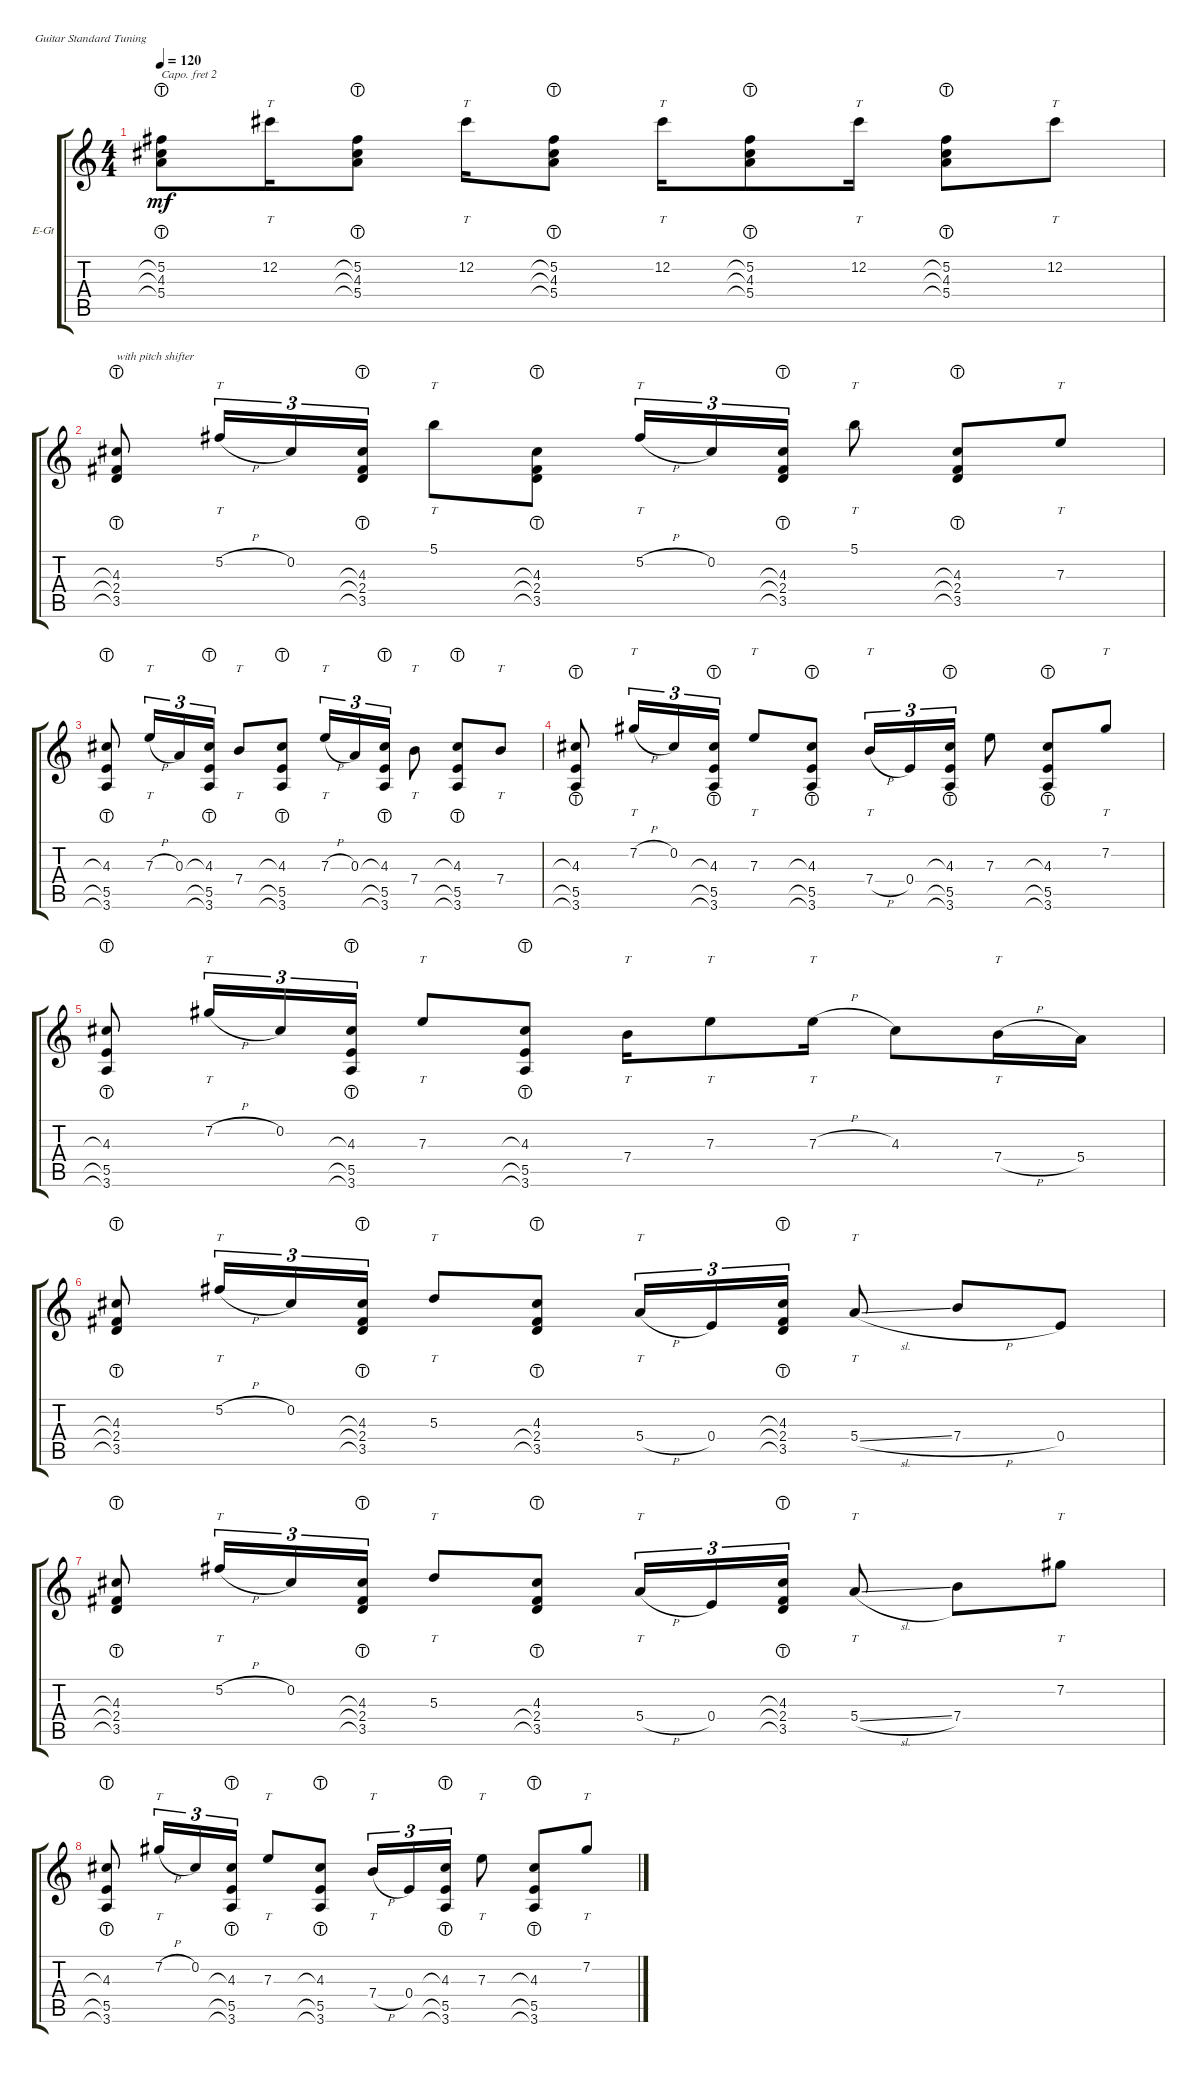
\defaultSystemsLayout 4
\bracketExtendMode groupsimilarinstruments
\firstSystemTrackNameOrientation horizontal
\otherSystemsTrackNameOrientation horizontal
\track ("Electric Guitar(Left)" "E-Gt") {instrument electricguitarclean}
\staff {score tabs}
\capo 2
\tuning (E4 B3 G3 D3 A2 E2)
\ts (4 4)
\tempo 120
\clef g2
\ks c
(5.4{lht} 4.3{lht} 5.2{lht}).8{dy mf} 12.2.16{tt} (5.4{lht} 4.3{lht} 5.2{lht}).8 12.2.16{tt} (5.4{lht} 4.3{lht} 5.2{lht}).8 12.2.16{tt} (5.4{lht} 4.3{lht} 5.2{lht}).8 12.2.16{tt} (5.4{lht} 4.3{lht} 5.2{lht}).8 12.2.8{tt} |
(3.5{lht} 2.4{lht} 4.3{lht}).8{txt "with pitch shifter"} 5.2{h}.16{tt tu (3 2)} 0.2.16{tu (3 2)} (3.5{lht} 2.4{lht} 4.3{lht}).16{tu (3 2)} 5.1.8{tt} (3.5{lht} 2.4{lht} 4.3{lht}).8 5.2{h}.16{tt tu (3 2)} 0.2.16{tu (3 2)} (3.5{lht} 2.4{lht} 4.3{lht}).16{tu (3 2)} 5.1.8{tt} (3.5{lht} 2.4{lht} 4.3{lht}).8 7.3.8{tt} |
(3.6{lht} 4.3{lht} 5.5{lht}).8 7.3{h}.16{tt tu (3 2)} 0.3.16{tu (3 2)} (3.6{lht} 4.3{lht} 5.5{lht}).16{tu (3 2)} 7.4.8{tt} (3.6{lht} 4.3{lht} 5.5{lht}).8 7.3{h}.16{tt tu (3 2)} 0.3.16{tu (3 2)} (3.6{lht} 4.3{lht} 5.5{lht}).16{tu (3 2)} 7.4.8{tt} (3.6{lht} 4.3{lht} 5.5{lht}).8 7.4.8{tt} |
(3.6{lht} 4.3{lht} 5.5{lht}).8 7.2{h}.16{tt tu (3 2)} 0.2.16{tu (3 2)} (3.6{lht} 4.3{lht} 5.5{lht}).16{tu (3 2)} 7.3.8{tt} (3.6{lht} 4.3{lht} 5.5{lht}).8 7.4{h}.16{tt tu (3 2)} 0.4.16{tu (3 2)} (3.6{lht} 4.3{lht} 5.5{lht}).16{tu (3 2)} 7.3.8 (3.6{lht} 4.3{lht} 5.5{lht}).8 7.2.8{tt} |
(3.6{lht} 4.3{lht} 5.5{lht}).8 7.2{h}.16{tt tu (3 2)} 0.2.16{tu (3 2)} (3.6{lht} 4.3{lht} 5.5{lht}).16{tu (3 2)} 7.3.8{tt} (3.6{lht} 4.3{lht} 5.5{lht}).8 7.4.16{tt} 7.3.8{tt} 7.3{h}.16{tt} 4.3.8 7.4{h}.16{tt} 5.4.16 |
(3.5{lht} 2.4{lht} 4.3{lht}).8 5.2{h}.16{tt tu (3 2)} 0.2.16{tu (3 2)} (3.5{lht} 2.4{lht} 4.3{lht}).16{tu (3 2)} 5.3.8{tt} (3.5{lht} 2.4{lht} 4.3).8 5.4{h}.16{tt tu (3 2)} 0.4.16{tu (3 2)} (3.5{lht} 2.4{lht} 4.3{lht}).16{tu (3 2)} 5.4{sl}.8{tt} 7.4{h}.8 0.4.8 |
(3.5{lht} 2.4{lht} 4.3{lht}).8 5.2{h}.16{tt tu (3 2)} 0.2.16{tu (3 2)} (3.5{lht} 2.4{lht} 4.3{lht}).16{tu (3 2)} 5.3.8{tt} (3.5{lht} 2.4{lht} 4.3).8 5.4{h}.16{tt tu (3 2)} 0.4.16{tu (3 2)} (3.5{lht} 2.4{lht} 4.3{lht}).16{tu (3 2)} 5.4{sl}.8{tt} 7.4.8 7.2.8{tt} |
(3.6{lht} 4.3{lht} 5.5{lht}).8 7.2{h}.16{tt tu (3 2)} 0.2.16{tu (3 2)} (3.6{lht} 4.3{lht} 5.5{lht}).16{tu (3 2)} 7.3.8{tt} (3.6{lht} 4.3{lht} 5.5{lht}).8 7.4{h}.16{tt tu (3 2)} 0.4.16{tu (3 2)} (3.6{lht} 4.3{lht} 5.5{lht}).16{tu (3 2)} 7.3.8{tt} (3.6{lht} 4.3{lht} 5.5{lht}).8 7.2.8{tt}
